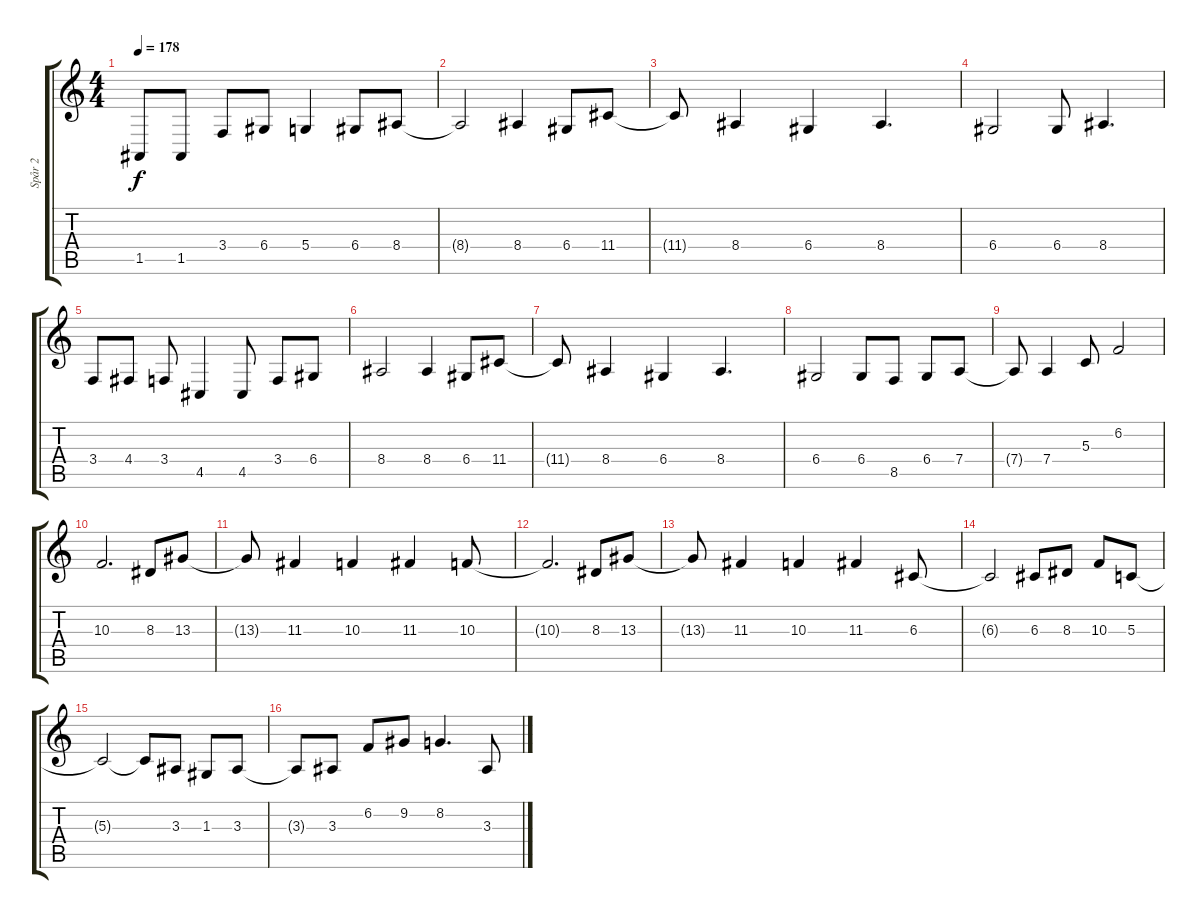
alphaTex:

\track ("Spår 2" "Spår 2") {instrument lead2sawtooth}
\staff {score tabs}
\tuning (E4 B3 G3 D3 A2 D2) {hide}
\ts (4 4)
\tempo 178
\clef g2
\ks c
1.5{t}.8{dy f} 1.5.8 3.4.8 6.4.8 5.4.4 6.4.8 8.4.8 |
8.4{t}.2 8.4.4 6.4.8 11.4.8 |
11.4{t}.8 8.4.4 6.4.4 8.4.4{d} |
6.4.2 6.4.8 8.4.4{d} |
3.4.8 4.4.8 3.4.8 4.5.4 4.5.8 3.4.8 6.4.8 |
8.4.2 8.4.4 6.4.8 11.4.8 |
11.4{t}.8 8.4.4 6.4.4 8.4.4{d} |
6.4.2 6.4.8 8.5.8 6.4.8 7.4.8 |
7.4{t}.8 7.4.4 5.3.8 6.2.2 |
10.3.2{d} 8.3.8 13.3.8 |
13.3{t}.8 11.3.4 10.3.4 11.3.4 10.3.8 |
10.3{t}.2{d} 8.3.8 13.3.8 |
13.3{t}.8 11.3.4 10.3.4 11.3.4 6.3.8 |
6.3{t}.2 6.3.8 8.3.8 10.3.8 5.3.8 |
5.3{t}.2 5.3{t}.8 3.3.8 1.3.8 3.3.8 |
3.3{t}.8 3.3.8 6.2.8 9.2.8 8.2.4{d} 3.3.8
